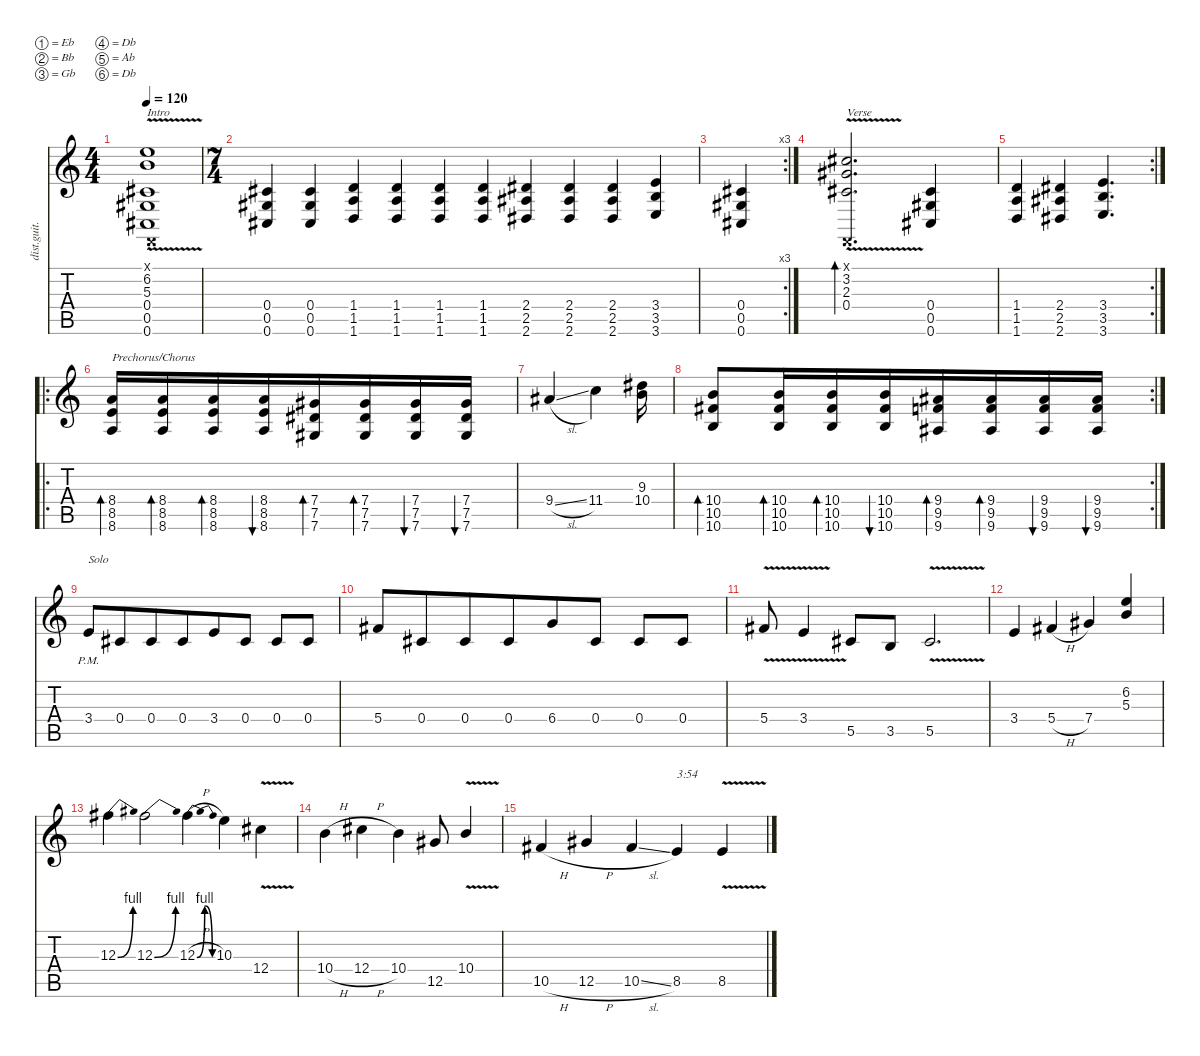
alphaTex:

\defaultSystemsLayout 4
\hideDynamics
\bracketExtendMode nobrackets
\otherSystemsTrackNameOrientation horizontal
\track ("Distortion Guitar" "dist.guit.") {instrument distortionguitar}
\staff {score tabs}
\tuning (Eb4 Bb3 Gb3 Db3 Ab2 Db2)
\ts (4 4)
\beaming (8 2 2 2 2)
\tempo 120
\clef g2
\ks c
(5.3{v} 6.2{v} 0.6{v acc #} 0.5{v acc #} 0.4{v acc #} -34.1{x}).1{txt "Intro" dy mf instrument distortionguitar beam Up} |
\ts (7 4)
\beaming (8 6 4 4)
(0.6{acc #} 0.5{acc #} 0.4{acc #}).4{beam Up} (0.6{acc #} 0.5{acc #} 0.4{acc #}).4{beam Up} (1.6 1.5 1.4).4{beam Up} (1.6 1.5 1.4).4{beam Up} (1.6 1.5 1.4).4{beam Up} (1.6 1.5 1.4).4{beam Up} (2.6{acc #} 2.5{acc #} 2.4{acc #}).4{beam Up} (2.6{acc #} 2.5{acc #} 2.4{acc #}).4{beam Up} (2.6{acc #} 2.5{acc #} 2.4{acc #}).4{beam Up} (3.6 3.5 3.4).4{beam Up} |
\rc 3
(0.6{acc #} 0.5{acc #} 0.4{acc #}).4{beam Up} |
(2.3{v acc #} 3.2{v acc #} 0.4{v acc #} -34.1{x}).2{d bd 30 txt "Verse" beam Up} (0.6{acc #} 0.5{acc #} 0.4{acc #}).4{beam Up} |
\rc 2
(1.6 1.4 1.5).4{beam Up} (2.6{acc #} 2.5{acc #} 2.4{acc #}).4{beam Up} (3.6 3.5 3.4).4{d beam Up} |
\ro
(8.6 8.5 8.4).16{bd 30 txt "Prechorus/Chorus" beam Up} (8.6 8.5 8.4).16{bd 30 beam Up} (8.6 8.5 8.4).16{bd 30 beam Up} (8.6 8.5 8.4).16{bu 30 beam Up} (7.6{acc #} 7.5{acc #} 7.4{acc #}).16{bd 30 beam Up} (7.6{acc #} 7.5{acc #} 7.4{acc #}).16{bd 30 beam Up} (7.6{acc #} 7.5{acc #} 7.4{acc #}).16{bu 30 beam Up} (7.4{acc #} 7.5{acc #} 7.6{acc #}).16{bu 30 beam Up} |
9.4{sl acc #}.4{beam Up} 11.4.4{beam Down} (9.3{acc #} 10.4).16{beam Down} |
\rc 2
(10.6 10.5{acc #} 10.4).8{bd 30 beam Up} (10.6 10.5{acc #} 10.4).16{bd 30 beam Up} (10.6 10.5{acc #} 10.4).16{bd 30 beam Up} (10.6 10.5{acc #} 10.4).16{bu 30 beam Up} (9.6{acc #} 9.5 9.4{acc #}).16{bd 30 beam Up} (9.6{acc #} 9.5 9.4{acc #}).16{bd 30 beam Up} (9.6{acc #} 9.5 9.4{acc #}).16{bu 30 beam Up} (9.4{acc #} 9.5 9.6{acc #}).16{bu 30 beam Up} |
3.4{pm}.8{txt "Solo" beam Up} 0.4{acc #}.8{beam Up} 0.4{acc #}.8{beam Up} 0.4{acc #}.8{beam Up} 3.4.8{beam Up} 0.4{acc #}.8{beam Up} 0.4{acc #}.8{beam Up} 0.4{acc #}.8{beam Up} |
5.4{acc #}.8{beam Up} 0.4{acc #}.8{beam Up} 0.4{acc #}.8{beam Up} 0.4{acc #}.8{beam Up} 6.4.8{beam Up} 0.4{acc #}.8{beam Up} 0.4{acc #}.8{beam Up} 0.4{acc #}.8{beam Up} |
5.4{v acc #}.8{beam Up} 3.4{v}.4{beam Up} 5.5{acc #}.8{beam Up} 3.5.8{beam Up} 5.5{v acc #}.2{d beam Up} |
3.4.4{beam Up} 5.4{h acc #}.4{beam Up} 7.4{acc #}.4{beam Up} (5.3 6.2).4{beam Up} |
12.3{be (bend 0 0 15 4) acc #}.4{beam Down} 12.3{be (bend 0 0 15 4) acc #}.2{beam Down} 12.3{be (bendrelease 0 0 10.2 4 20.4 4 30 0) h acc #}.4{beam Down} 10.3.4{beam Down} 12.4{v acc #}.4{beam Down} |
10.4{h}.4{beam Down} 12.4{h acc #}.4{beam Down} 10.4.4{beam Down} 12.5{acc #}.8{beam Up} 10.4{v}.4{beam Up} |
10.5{h acc #}.4{beam Up} 12.5{h acc #}.4{beam Up} 10.5{sl acc #}.4{beam Up} 8.5.4{txt "3:54" beam Up} 8.5{v}.4{beam Up}
